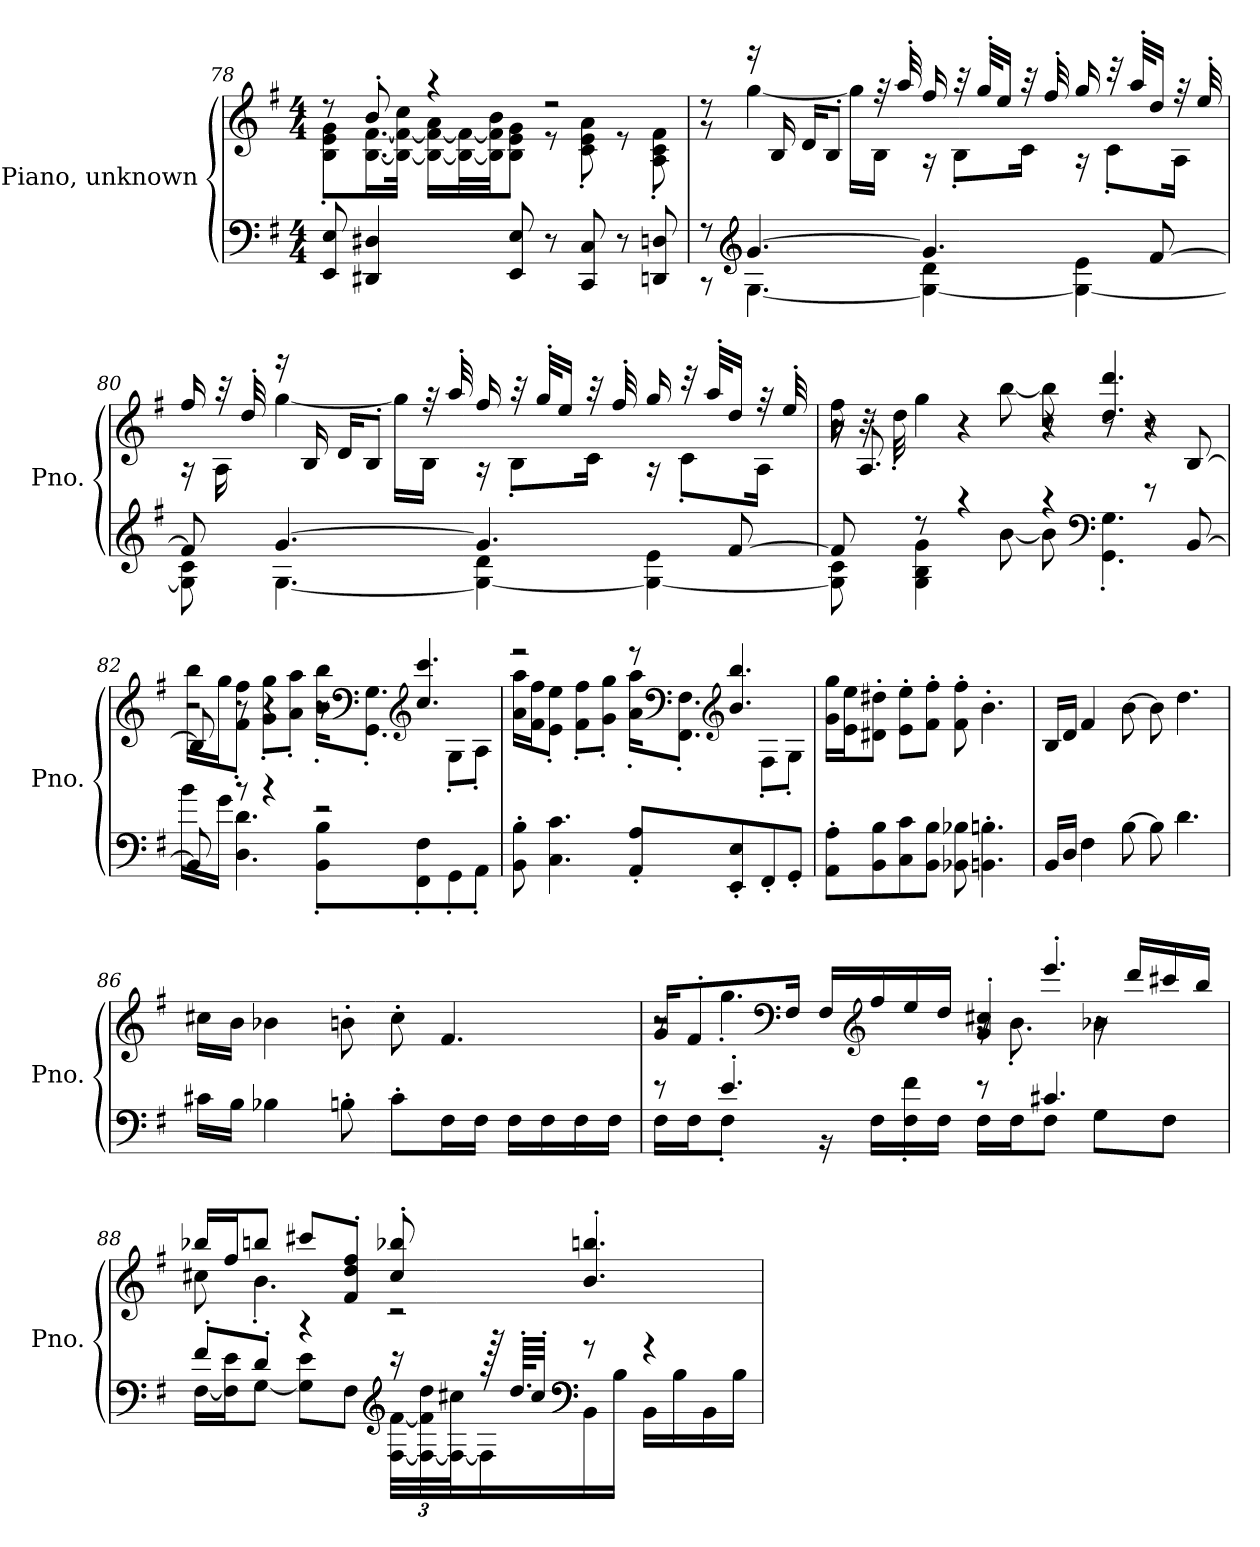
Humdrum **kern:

**kern	**kern
*part1	*part1
*staff2	*staff1
*I"Piano, unknown	*
*I'Pno.	*
!!LO:PB:g=z
*clefF4	*clefG2
*k[f#]	*k[f#]
*M4/4	*M4/4
=78	=78
*	*^
8EE/ 8E/	8r	8B\' 8e\' 8g\'L
4DD#X/ 4D#X/	8b'/	[16.B\ [16.f#\L
.	.	32B\_ 32f#\_ 32cc\JJk
.	4r	16B\_ 16f#\_ 16a\LL
.	.	32B\_ 32f#\_L
.	.	32B\] 32f#\] 32b\JJ
8EE/ 8E/	.	8B\ 8e\ 8g\J
8r	2r	8r
8CC/ 8C/	.	8c\' 8e\' 8a\'
8r	.	8r
8DDn/ 8Dn/	.	8A\' 8c\' 8f#\'
=79	=79	=79
*^	*	*
8r	8r	8r	8r
*clefG2	*	*	*
[4.g/	[4.G\	16r	[4gg\
.	.	16B/	.
.	.	16d/KL	.
.	.	8B'/J	.
.	.	.	16gg\LL]
.	.	32r	16B\JJ
.	.	32aa'/	.
4.g/]	4G\_ 4d\	16ff#/	16r
.	.	32r	8B'\L
.	.	32gg'/KLL	.
.	.	16ee/JJ	.
.	.	32r	16c\Jk
.	.	32ff#'/	.
.	4G\_ 4e\	16gg/	16r
.	.	32r	8c'\L
.	.	32aa'/KLL	.
[8f#/	.	16dd/JJ	.
.	.	32r	16A\Jk
.	.	32ee'/	.
!!LO:LB:g=z	!!
=80	=80	=80	=80
8f#/]	8G\] 8c\	16ff#/	16r
.	.	32r	16A\
.	.	32dd'/	.
[4.g/	[4.G\	16r	[4gg\
.	.	16B/	.
.	.	16d/KL	.
.	.	8B'/J	.
.	.	.	16gg\LL]
.	.	32r	16B\JJ
.	.	32aa'/	.
4.g/]	4G\_ 4d\	16ff#/	16r
.	.	32r	8B'\L
.	.	32gg'/KLL	.
.	.	16ee/JJ	.
.	.	32r	16c\Jk
.	.	32ff#'/	.
.	4G\_ 4e\	16gg/	16r
.	.	32r	8c'\L
.	.	32aa'/KLL	.
[8f#/	.	16dd/JJ	.
.	.	32r	16A\Jk
.	.	32ee'/	.
=81	=81	=81	=81
*	*	*	*^
8f#/]	8G\] 8c\	16r	16ff#\	2r
.	.	8.A'/	32r	.
.	.	.	32dd'\	.
8r	4G\ 4B\ 4g\	.	4gg\	.
4r	.	4r	.	.
.	[8b\	.	[8bb\	.
4r	8b\]	8r	8bb\]	4r
*clefF4	*	*	*	*
.	4.GG\' 4.G\'	4.dd/ 4.ddd/	8r	.
8r	.	.	4r	8r
[8BB/	.	.	.	[8B/
!!LO:LB:g=z	!!	!!
=82	=82	=82	=82	=82
8BB/]	16b\LL	2r	16bb\LL	8B/]
.	16g\JJ	.	16gg\J	.
8r	4.D\ 4.d\	.	8f#\' 8ff#\'J	8r
4r	.	.	8g\' 8gg\'L	4r
.	.	.	8a\' 8aa\'J	.
2r	8BB\' 8B\'L	8r	16b\' 16bb\'KL	2r
*	*	*clefF4	*	*
.	.	.	8.GG\' 8.G\'J	.
*	*	*clefG2	*	*
.	8FF#\' 8F#\'	4.cc/ 4.ccc/	.	.
.	8GG'\	.	8G'\L	.
.	8AA'\J	.	8A'\J	.
*v	*v	*	*	*
*	*	*v	*v
=83	=83	=83
8BB\' 8B\'	2r	16a\ 16aa\LL
.	.	16f#\ 16ff#\J
4.C\ 4.c\	.	8e\' 8ee\'J
.	.	8f#\' 8ff#\'L
.	.	8g\' 8gg\'J
8AA/' 8A/'L	8r	16a\' 16aa\'KL
*	*clefF4	*
.	.	8.FF#\' 8.F#\'J
*	*clefG2	*
8EE/' 8E/'	4.b/ 4.bb/	.
8FF#'/	.	8F#'\L
8GG'/J	.	8G'\J
*	*v	*v
=84	=84
8AA\' 8A\'L	16g\ 16gg\LL
.	16e\ 16ee\J
8BB\ 8B\	8d#X\' 8dd#X\'J
8C\ 8c\	8e\' 8ee\'L
8BB\ 8B\J	8f#\' 8ff#\'J
8BB-X\ 8B-X\	8f#\' 8ff#\'
4.BBn\' 4.Bn\'	4.b'\
!!LO:LB:g=z
=85	=85
16BB/LL	16B/LL
16D/JJ	16d/JJ
4F#\	4f#/
[8B\	[8b\
8B\]	8b\]
4.d\	4.dd\
=86	=86
16c#X\LL	16cc#X\LL
16B\JJ	16b\JJ
4B-X\	4b-X\
8Bn'\	8bn'\
8c#'\L	8cc#'\
16F#\L	4.f#/
16F#\JJ	.
16F#\LL	.
16F#\	.
16F#\	.
16F#\JJ	.
=87	=87
*^	*^
*	*	*	*^
8r	16F#\LL	2r	8r	16g/KL
.	16F#\J	.	.	8f#'/
4.e'/	8F#'\J	.	4.gg'\	.
*	*	*clefF4	*	*
.	.	.	.	16F#/Jk
.	16r	.	.	16F#/LL
*	*	*clefG2	*	*
.	16F#\LL	.	.	16ff#/
.	16F#\' 16f#\'	.	.	16ee/
.	16F#\JJ	.	.	16dd/JJ
8r	16F#\LL	8r	16r	4g/' 4cc#X/'
.	16F#\J	.	8.b'\	.
4.c#X/	8F#\J	4.eee'/	.	.
.	8G\L	.	4b-X\	16r
.	.	.	.	16ddd/LL
.	8F#\J	.	.	16ccc#X/
.	.	.	.	16bb/JJ
*	*	*	*v	*v
!!LO:LB:g=z
=88	=88	=88	=88
8f#'/L	[16F#\LL	16bb-X/LL	8cc#X\
.	16F#\] 16e\J	16ff#/J	.
8d'/J	[8G\J	8bbn/J	4.b'\
4r	8G\] 8e\L	8ccc#X/L	.
.	8F#\J	8f#/' 8dd/' 8ff#/'J	.
*clefG2	*	*	*
*	*Xbrackettup	*	*
16r	[48F#\ [48f#\LLL	8cc#/' 8bb-X/'	2r
.	48F#\_ 48f#\] 48dd\	.	.
.	48F#\_ 48cc#X\J	.	.
128r	16F#\]	.	.
64.dd'/KLLL	.	.	.
32cc#'/JJJ	.	.	.
*clefF4	*	*	*
8r	16BB\	4.b/' 4.bbn/'	.
.	16B\JJ	.	.
4r	16BB\LL	.	.
.	16B\	.	.
.	16BB\	.	.
.	16B\JJ	.	.
*v	*v	*	*
*	*v	*v
=	=
*-	*-
